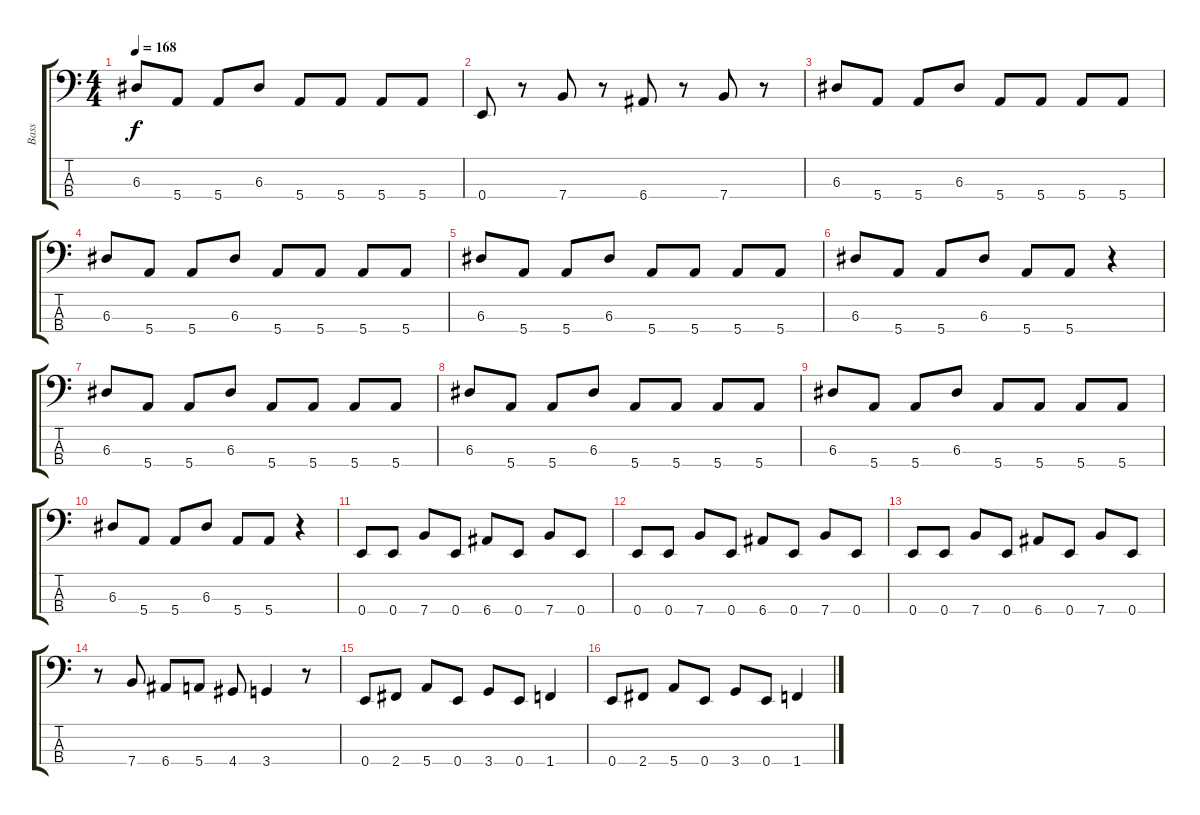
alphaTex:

\track ("Bass" "Bass") {instrument electricbasspick}
\staff {score tabs}
\tuning (G2 D2 A1 E1) {hide}
\ts (4 4)
\tempo 168
\clef f4
\ks c
6.3.8{dy f} 5.4.8 5.4.8 6.3.8 5.4.8 5.4.8 5.4.8 5.4.8 |
0.4.8 r.8 7.4.8 r.8 6.4.8 r.8 7.4.8 r.8 |
6.3.8 5.4.8 5.4.8 6.3.8 5.4.8 5.4.8 5.4.8 5.4.8 |
6.3.8 5.4.8 5.4.8 6.3.8 5.4.8 5.4.8 5.4.8 5.4.8 |
6.3.8 5.4.8 5.4.8 6.3.8 5.4.8 5.4.8 5.4.8 5.4.8 |
6.3.8 5.4.8 5.4.8 6.3.8 5.4.8 5.4.8 r.4 |
6.3.8 5.4.8 5.4.8 6.3.8 5.4.8 5.4.8 5.4.8 5.4.8 |
6.3.8 5.4.8 5.4.8 6.3.8 5.4.8 5.4.8 5.4.8 5.4.8 |
6.3.8 5.4.8 5.4.8 6.3.8 5.4.8 5.4.8 5.4.8 5.4.8 |
6.3.8 5.4.8 5.4.8 6.3.8 5.4.8 5.4.8 r.4 |
0.4.8 0.4.8 7.4.8 0.4.8 6.4.8 0.4.8 7.4.8 0.4.8 |
0.4.8 0.4.8 7.4.8 0.4.8 6.4.8 0.4.8 7.4.8 0.4.8 |
0.4.8 0.4.8 7.4.8 0.4.8 6.4.8 0.4.8 7.4.8 0.4.8 |
r.8 7.4.8 6.4.8 5.4.8 4.4.8 3.4.4 r.8 |
0.4.8 2.4.8 5.4.8 0.4.8 3.4.8 0.4.8 1.4.4 |
0.4.8 2.4.8 5.4.8 0.4.8 3.4.8 0.4.8 1.4.4
